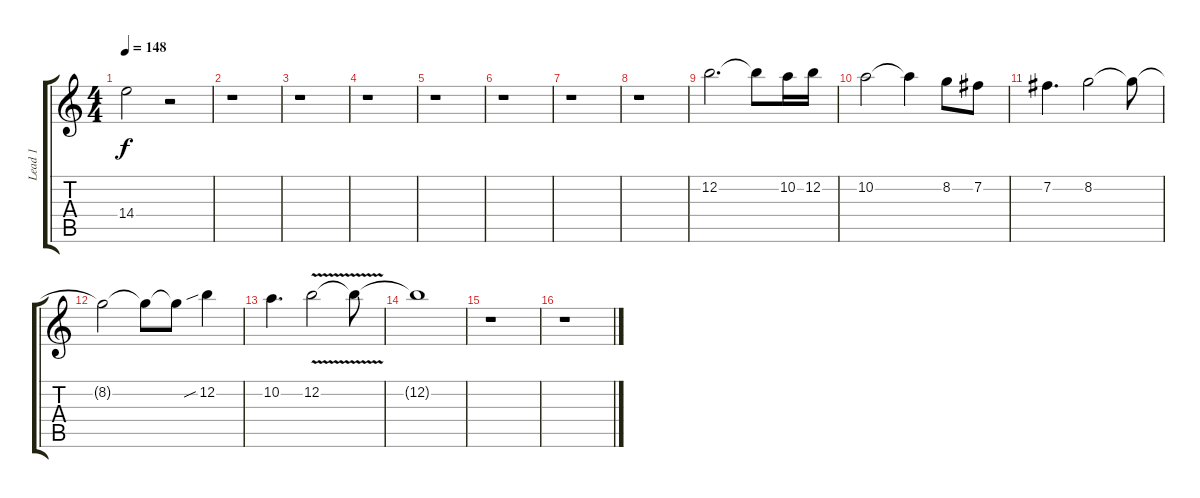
\track ("Lead 1" "Lead 1") {instrument overdrivenguitar}
\staff {score tabs}
\tuning (E4 B3 G3 D3 A2 E2) {hide}
\ts (4 4)
\tempo 148
\clef g2
\ks c
14.4.2{dy f} r.2 |
r.1 |
r.1 |
r.1 |
r.1 |
r.1 |
r.1 |
r.1 |
12.2.2{d volume 14} 12.2{t}.8 10.2.16 12.2.16 |
10.2.2 10.2{t}.4 8.2.8 7.2.8 |
7.2.4{d} 8.2.2 8.2{t}.8 |
8.2{t}.2 8.2{t}.8 8.2{t}.8 12.2{sib}.4 |
10.2.4{d} 12.2{v}.2 12.2{t}.8 |
12.2{t}.1{volume 0} |
r.1 |
r.1
